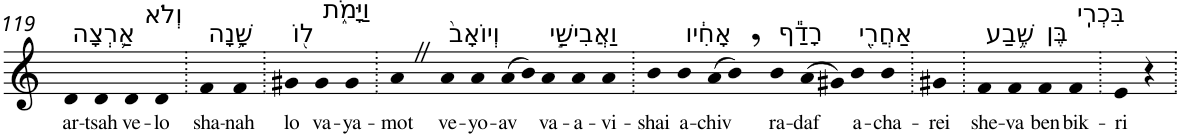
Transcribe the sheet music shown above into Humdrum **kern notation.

**kern	**text
*part1	*part1
*staff1	*staff1
*I"Piano	*
*I'Pno	*
!!LO:PB:g=z
*clefG2	*
*k[]	*
=119	=119
!LO:TX:a:t=אַ֛רְצָה	!
!	!LO:LY:b
4d	ar-
!	!LO:LY:b
4d	-tsah
!LO:TX:a:t=וְלֹא	!
!	!LO:LY:b
4d	ve-
!	!LO:LY:b
4d	-lo
=120.	=120.
!LO:TX:a:t=שָׁ֥נָה	!
!	!LO:LY:b
4f	sha-
!	!LO:LY:b
4f	-nah
=121.	=121.
!LO:TX:a:t=ל֖וֹ	!
!	!LO:LY:b
4g#X	lo
!LO:TX:a:t=וַיָּמֹ֑ת	!
!	!LO:LY:b
4g#	va-
!	!LO:LY:b
4g#	-ya-
=122.	=122.
!	!LO:LY:b
4aZ	-mot
!LO:TX:a:t=וְיוֹאָב֙	!
!	!LO:LY:b
4a	ve-
!	!LO:LY:b
4a	-yo-
!	!LO:LY:b
(>8a	-av
8b)	.
!LO:TX:a:t=וַאֲבִישַׁ֣י	!
!	!LO:LY:b
4a	va-
!	!LO:LY:b
4a	-a-
!	!LO:LY:b
4a	-vi-
=123.	=123.
!	!LO:LY:b
4b	-shai
!LO:TX:a:t=אָחִ֔יו	!
!	!LO:LY:b
4b	a-
!	!LO:LY:b
(>8a	-chiv
8b,)	.
!LO:TX:a:t=רָדַ֕ף	!
!	!LO:LY:b
4b	ra-
!	!LO:LY:b
(>8a	-daf
8g#X)	.
!LO:TX:a:t=אַחֲרֵ֖י	!
!	!LO:LY:b
4b	a-
!	!LO:LY:b
4b	-cha-
=124.	=124.
!	!LO:LY:b
4g#X	-rei
=125.	=125.
!LO:TX:a:t=שֶׁ֥בַע	!
!	!LO:LY:b
4f	she-
!	!LO:LY:b
4f	-va
!LO:TX:a:t=בֶּן	!
!	!LO:LY:b
4f	ben
!LO:TX:a:t=בִּכְרִֽי	!
!	!LO:LY:b
4f	bik-
=126.	=126.
!	!LO:LY:b
4e	-ri
4r	.
=.	=.
*-	*-
